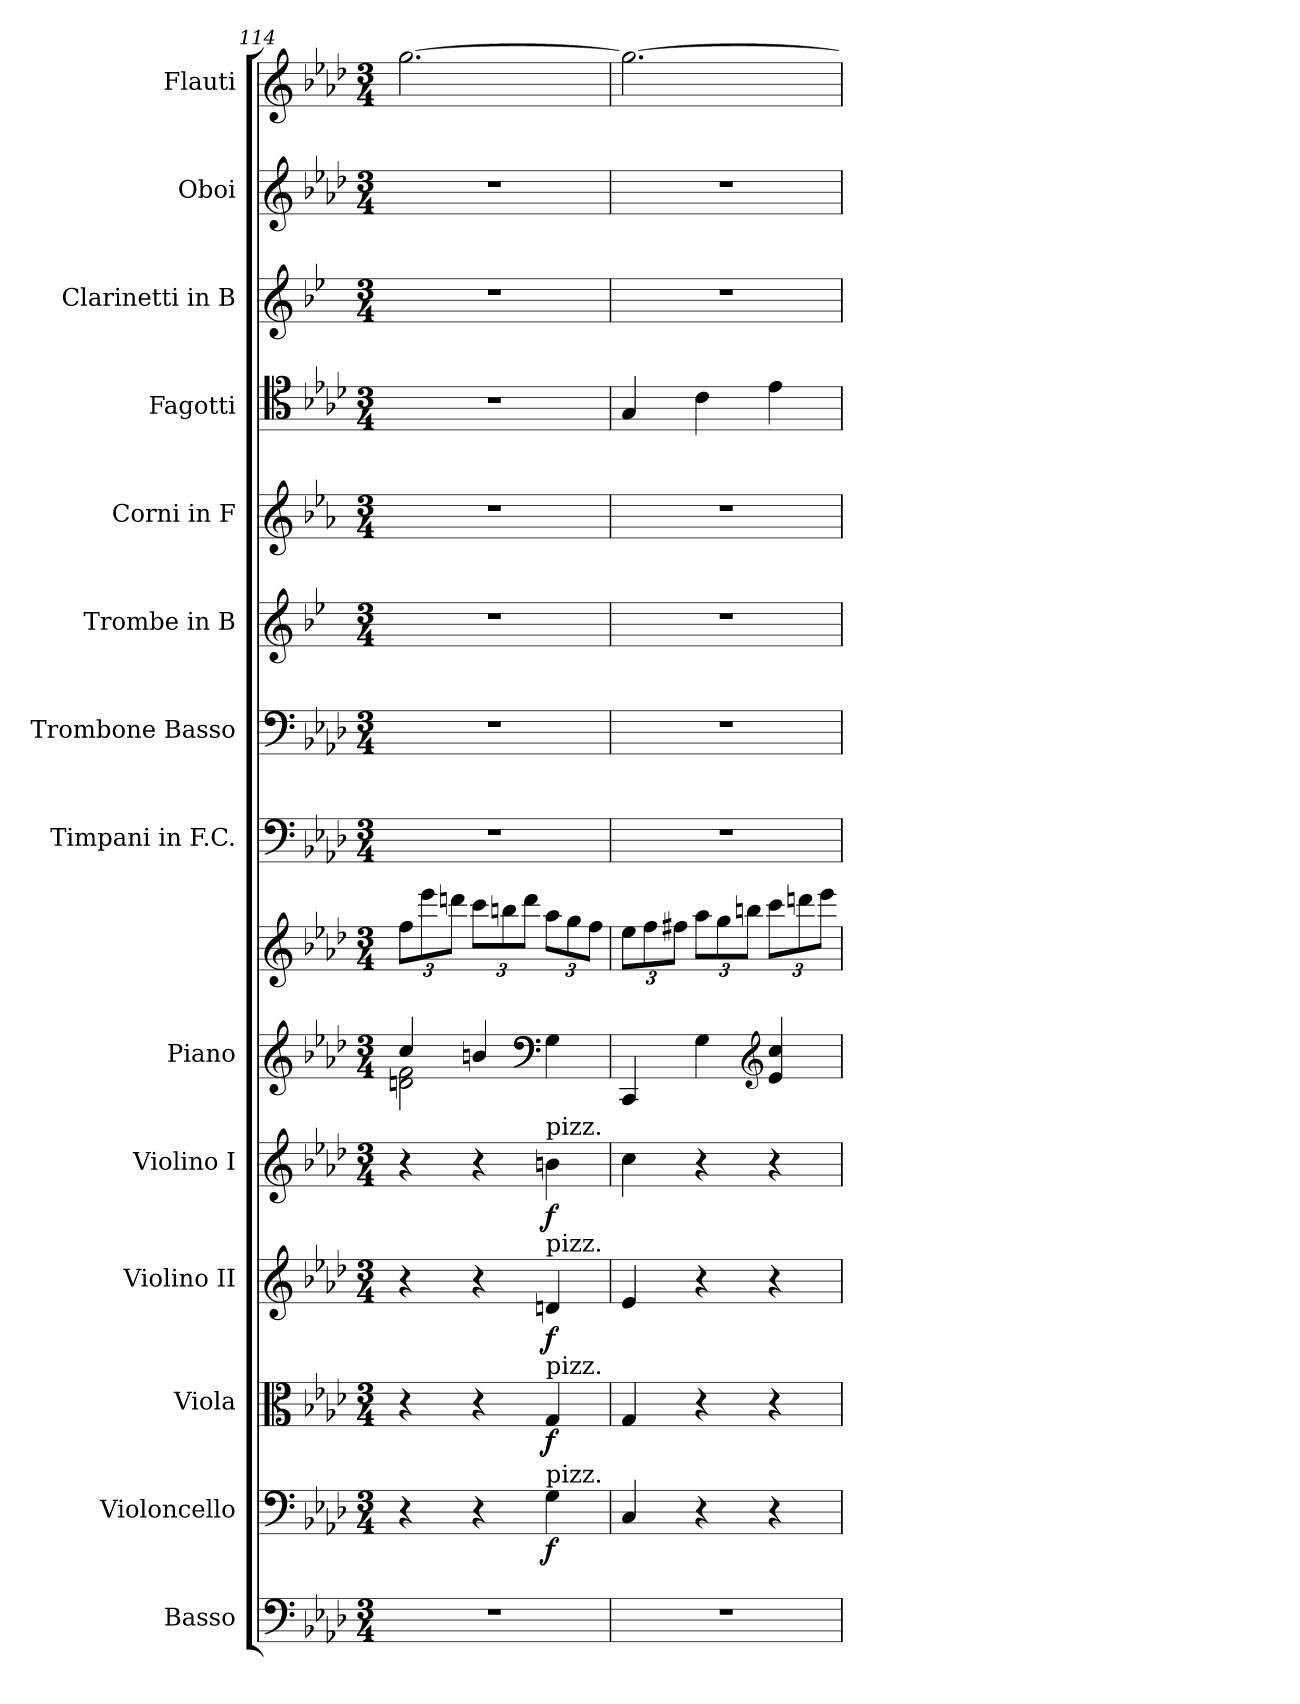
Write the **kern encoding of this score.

**kern	**kern	**dynam	**kern	**dynam	**kern	**dynam	**kern	**dynam	**kern	**kern	**kern	**kern	**kern	**kern	**kern	**kern	**kern	**kern
*part14	*part13	*part13	*part12	*part12	*part11	*part11	*part10	*part10	*part9	*part9	*part8	*part7	*part6	*part5	*part4	*part3	*part2	*part1
*staff15	*staff14	*staff14	*staff13	*staff13	*staff12	*staff12	*staff11	*staff11	*staff10	*staff9	*staff8	*staff7	*staff6	*staff5	*staff4	*staff3	*staff2	*staff1
*I"Basso	*I"Violoncello	*	*I"Viola	*	*I"Violino II	*	*I"Violino I	*	*I"Piano	*	*I"Timpani in F.C.	*I"Trombone Basso	*I"Trombe in B	*I"Corni in F	*I"Fagotti	*I"Clarinetti in B	*I"Oboi	*I"Flauti
*	*	*	*	*	*	*	*	*	*I'Pno.	*	*I'Timp.	*	*	*	*	*	*I'Ob.	*I'Fl.
*clefF4	*clefF4	*	*clefC3	*	*clefG2	*	*clefG2	*	*clefG2	*clefG2	*clefF4	*clefF4	*clefG2	*clefG2	*clefC4	*clefG2	*clefG2	*clefG2
*ITrd7c12	*	*	*	*	*	*	*	*	*	*	*	*	*ITrd1c2	*ITrd4c7	*	*ITrd1c2	*	*
*k[b-e-a-d-]	*k[b-e-a-d-]	*	*k[b-e-a-d-]	*	*k[b-e-a-d-]	*	*k[b-e-a-d-]	*	*k[b-e-a-d-]	*k[b-e-a-d-]	*k[b-e-a-d-]	*k[b-e-a-d-]	*k[b-e-a-d-]	*k[b-e-a-d-]	*k[b-e-a-d-]	*k[b-e-a-d-]	*k[b-e-a-d-]	*k[b-e-a-d-]
*M3/4	*M3/4	*	*M3/4	*	*M3/4	*	*M3/4	*	*M3/4	*M3/4	*M3/4	*M3/4	*M3/4	*M3/4	*M3/4	*M3/4	*M3/4	*M3/4
=114	=114	=114	=114	=114	=114	=114	=114	=114	=114	=114	=114	=114	=114	=114	=114	=114	=114	=114
*	*	*	*	*	*	*	*	*	*^	*	*	*	*	*	*	*	*	*
*	*	*	*	*	*	*	*	*	*	*	*Xbrackettup	*	*	*	*	*	*	*	*
2.r	4r	.	4r	.	4r	.	4r	.	4cc/	2dn\ 2f\	12ff\L	2.r	2.r	2.r	2.r	2.r	2.r	2.r	[2.gg\
.	.	.	.	.	.	.	.	.	.	.	12eee-\	.	.	.	.	.	.	.	.
.	.	.	.	.	.	.	.	.	.	.	12dddn\J	.	.	.	.	.	.	.	.
.	4r	.	4r	.	4r	.	4r	.	4bn/	.	12ccc\L	.	.	.	.	.	.	.	.
.	.	.	.	.	.	.	.	.	.	.	12bbn\	.	.	.	.	.	.	.	.
.	.	.	.	.	.	.	.	.	.	.	12ddd\J	.	.	.	.	.	.	.	.
*	*	*	*	*	*	*	*	*	*clefF4	*	*	*	*	*	*	*	*	*	*
!	!	!	!	!	!	!	!LO:TX:a:t=pizz.	!	!	!	!	!	!	!	!	!	!	!	!
!	!	!	!	!	!LO:TX:a:t=pizz.	!	!	!	!	!	!	!	!	!	!	!	!	!	!
!	!	!	!LO:TX:a:t=pizz.	!	!	!	!	!	!	!	!	!	!	!	!	!	!	!	!
!	!LO:TX:a:t=pizz.	!	!	!	!	!	!	!	!	!	!	!	!	!	!	!	!	!	!
!	!	!LO:DY:b	!	!LO:DY:b	!	!LO:DY:b	!	!LO:DY:b	!	!	!	!	!	!	!	!	!	!	!
.	4G\	f	4G/	f	4dn/	f	4bn\	f	4G\	4ryy	12aa-\L	.	.	.	.	.	.	.	.
.	.	.	.	.	.	.	.	.	.	.	12gg\	.	.	.	.	.	.	.	.
.	.	.	.	.	.	.	.	.	.	.	12ff\J	.	.	.	.	.	.	.	.
*	*	*	*	*	*	*	*	*	*v	*v	*	*	*	*	*	*	*	*	*
=115	=115	=115	=115	=115	=115	=115	=115	=115	=115	=115	=115	=115	=115	=115	=115	=115	=115	=115
2.r	4C/	.	4G/	.	4e-/	.	4cc\	.	4CC/	12ee-\L	2.r	2.r	2.r	2.r	4G/	2.r	2.r	2.gg\_
.	.	.	.	.	.	.	.	.	.	12ff\	.	.	.	.	.	.	.	.
.	.	.	.	.	.	.	.	.	.	12ff#X\J	.	.	.	.	.	.	.	.
.	4r	.	4r	.	4r	.	4r	.	4G\	12aa-\L	.	.	.	.	4c\	.	.	.
.	.	.	.	.	.	.	.	.	.	12gg\	.	.	.	.	.	.	.	.
.	.	.	.	.	.	.	.	.	.	12bbn\J	.	.	.	.	.	.	.	.
*	*	*	*	*	*	*	*	*	*clefG2	*	*	*	*	*	*	*	*	*
.	4r	.	4r	.	4r	.	4r	.	4e-/ 4cc/	12ccc\L	.	.	.	.	4e-\	.	.	.
.	.	.	.	.	.	.	.	.	.	12dddn\	.	.	.	.	.	.	.	.
.	.	.	.	.	.	.	.	.	.	12eee-\J	.	.	.	.	.	.	.	.
=	=	=	=	=	=	=	=	=	=	=	=	=	=	=	=	=	=	=
*-	*-	*-	*-	*-	*-	*-	*-	*-	*-	*-	*-	*-	*-	*-	*-	*-	*-	*-
